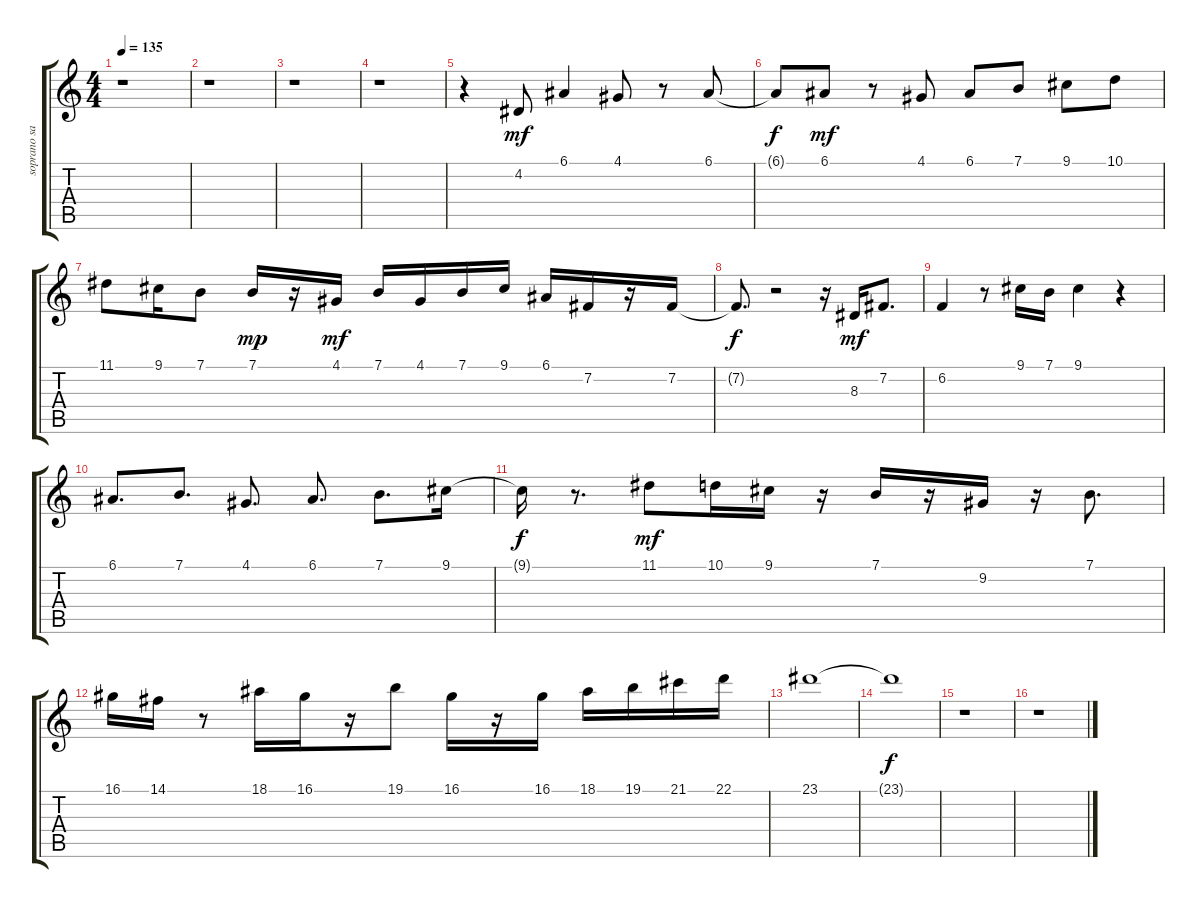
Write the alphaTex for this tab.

\track ("soprano sax" "soprano sa") {instrument sopranosax}
\staff {score tabs}
\tuning (E4 B3 G3 D3 A2 E2) {hide}
\ts (4 4)
\tempo 135
\clef g2
\ks c
r.1{dy mf} |
r.1 |
r.1 |
r.1 |
r.4 4.2.8 6.1.4 4.1.8 r.8 6.1.8 |
6.1{t}.8{dy f} 6.1.8{dy mf} r.8 4.1.8 6.1.8 7.1.8 9.1.8 10.1.8 |
11.1.8 9.1.16 7.1.8 7.1.16{dy mp} r.16 4.1.16{dy mf} 7.1.16 4.1.16 7.1.16 9.1.16 6.1.16 7.2.16 r.16 7.2.16 |
7.2{t}.8{d dy f} r.2 r.16 8.3.16{dy mf} 7.2.8{d} |
6.2.4 r.8 9.1.16 7.1.16 9.1.4 r.4 |
6.1.8{d} 7.1.8{d} 4.1.8{d} 6.1.8{d} 7.1.8{d} 9.1.16 |
9.1{t}.16{dy f} r.8{d} 11.1.8{dy mf} 10.1.16 9.1.16 r.16 7.1.16 r.16 9.2.16 r.16 7.1.8{d} |
16.1.16 14.1.16 r.8 18.1.16 16.1.16 r.16 19.1.8 16.1.16 r.16 16.1.16 18.1.16 19.1.16 21.1.16 22.1.16 |
23.1.1 |
23.1{t}.1{dy f} |
r.1 |
r.1
